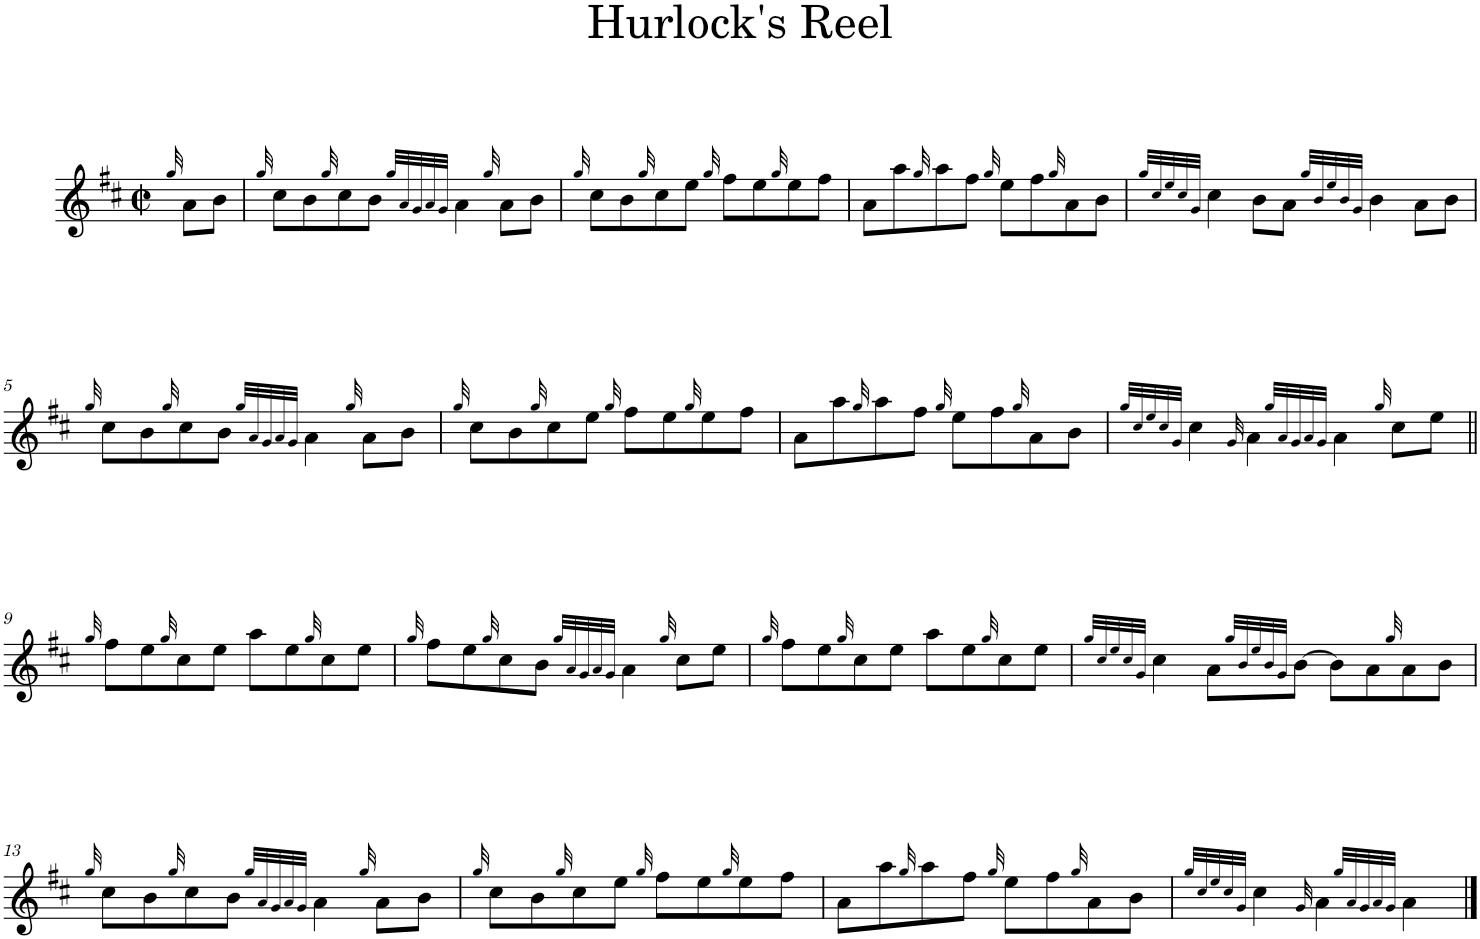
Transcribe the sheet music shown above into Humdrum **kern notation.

**kern
*part1
*staff1
*I"Oboe
*I'Ob.
*clefG2
*k[f#c#]
*M2/2
*met(c|)
=
32qgg/
8a\L
8b\J
=1
32qgg/
8cc#\L
8b\
32qgg/
8cc#\
8b\J
32qgg/LLL
32qa/
32qg/
32qa/
32qg/JJJ
4a\
32qgg/
8a\L
8b\J
=2
32qgg/
8cc#\L
8b\
32qgg/
8cc#\
8ee\J
32qgg/
8ff#\L
8ee\
32qgg/
8ee\
8ff#\J
=3
8a\L
8aa\
32qgg/
8aa\
8ff#\J
32qgg/
8ee\L
8ff#\
32qgg/
8a\
8b\J
=4
32qgg/LLL
32qcc#/
32qee/
32qcc#/
32qg/JJJ
4cc#\
8b\L
8a\J
32qgg/LLL
32qb/
32qee/
32qb/
32qg/JJJ
4b\
8a\L
8b\J
!!LO:LB:g=z
=5
32qgg/
8cc#\L
8b\
32qgg/
8cc#\
8b\J
32qgg/LLL
32qa/
32qg/
32qa/
32qg/JJJ
4a\
32qgg/
8a\L
8b\J
=6
32qgg/
8cc#\L
8b\
32qgg/
8cc#\
8ee\J
32qgg/
8ff#\L
8ee\
32qgg/
8ee\
8ff#\J
=7
8a\L
8aa\
32qgg/
8aa\
8ff#\J
32qgg/
8ee\L
8ff#\
32qgg/
8a\
8b\J
=8
32qgg/LLL
32qcc#/
32qee/
32qcc#/
32qg/JJJ
4cc#\
32qg/
4a\
32qgg/LLL
32qa/
32qg/
32qa/
32qg/JJJ
4a\
32qgg/
8cc#\L
8ee\J
!!LO:LB:g=z
=9||
32qgg/
8ff#\L
8ee\
32qgg/
8cc#\
8ee\J
8aa\L
8ee\
32qgg/
8cc#\
8ee\J
=10
32qgg/
8ff#\L
8ee\
32qgg/
8cc#\
8b\J
32qgg/LLL
32qa/
32qg/
32qa/
32qg/JJJ
4a\
32qgg/
8cc#\L
8ee\J
=11
32qgg/
8ff#\L
8ee\
32qgg/
8cc#\
8ee\J
8aa\L
8ee\
32qgg/
8cc#\
8ee\J
=12
32qgg/LLL
32qcc#/
32qee/
32qcc#/
32qg/JJJ
4cc#\
8a\L
32qgg/LLL
32qb/
32qee/
32qb/
32qg/JJJ
[8b\J
8b\L]
8a\
32qgg/
8a\
8b\J
!!LO:LB:g=z
=13
32qgg/
8cc#\L
8b\
32qgg/
8cc#\
8b\J
32qgg/LLL
32qa/
32qg/
32qa/
32qg/JJJ
4a\
32qgg/
8a\L
8b\J
=14
32qgg/
8cc#\L
8b\
32qgg/
8cc#\
8ee\J
32qgg/
8ff#\L
8ee\
32qgg/
8ee\
8ff#\J
=15
8a\L
8aa\
32qgg/
8aa\
8ff#\J
32qgg/
8ee\L
8ff#\
32qgg/
8a\
8b\J
=16
32qgg/LLL
32qcc#/
32qee/
32qcc#/
32qg/JJJ
4cc#\
32qg/
4a\
32qgg/LLL
32qa/
32qg/
32qa/
32qg/JJJ
4a\
==
*-
